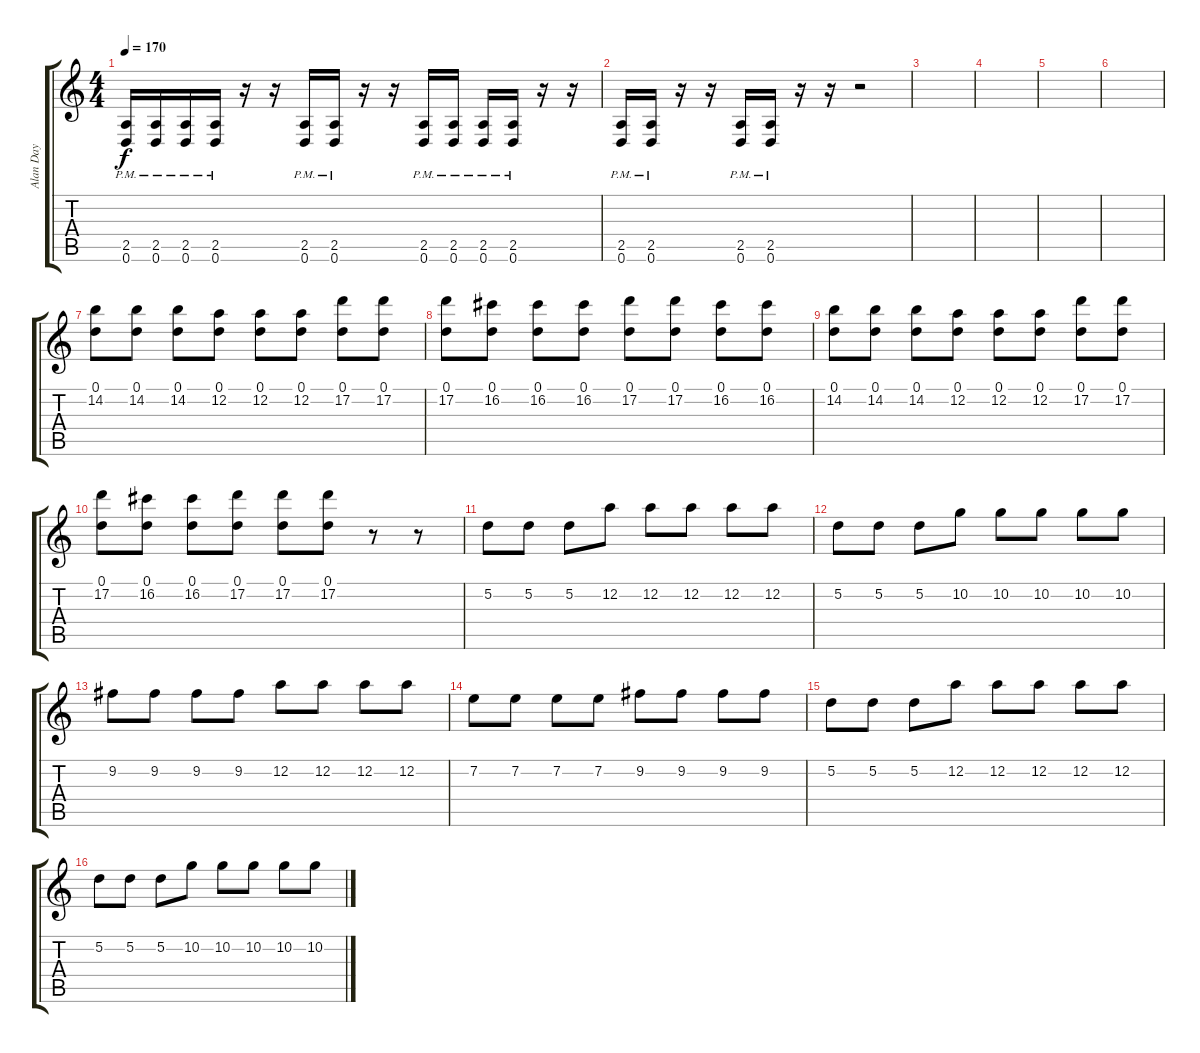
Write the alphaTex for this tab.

\track ("Alan Day" "Alan Day") {instrument distortionguitar bank 255}
\staff {score tabs}
\tuning (D4 A3 F3 C3 G2 D2) {hide}
\ts (4 4)
\tempo 170
\clef g2
\ks c
(2.5{pm} 0.6{pm}).16{dy f} (2.5{pm} 0.6{pm}).16 (2.5{pm} 0.6{pm}).16 (2.5{pm} 0.6{pm}).16 r.16 r.16 (2.5{pm} 0.6{pm}).16 (2.5{pm} 0.6{pm}).16 r.16 r.16 (2.5{pm} 0.6{pm}).16 (2.5{pm} 0.6{pm}).16 (2.5{pm} 0.6{pm}).16 (2.5{pm} 0.6{pm}).16 r.16 r.16 |
(2.5{pm} 0.6{pm}).16 (2.5{pm} 0.6{pm}).16 r.16 r.16 (2.5{pm} 0.6{pm}).16 (2.5{pm} 0.6{pm}).16 r.16 r.16 r.2 |
|
|
|
|
(0.1 14.2).8 (0.1 14.2).8 (0.1 14.2).8 (0.1 12.2).8 (0.1 12.2).8 (0.1 12.2).8 (0.1 17.2).8 (0.1 17.2).8 |
(0.1 17.2).8 (0.1 16.2).8 (0.1 16.2).8 (0.1 16.2).8 (0.1 17.2).8 (0.1 17.2).8 (0.1 16.2).8 (0.1 16.2).8 |
(0.1 14.2).8 (0.1 14.2).8 (0.1 14.2).8 (0.1 12.2).8 (0.1 12.2).8 (0.1 12.2).8 (0.1 17.2).8 (0.1 17.2).8 |
(0.1 17.2).8 (0.1 16.2).8 (0.1 16.2).8 (0.1 17.2).8 (0.1 17.2).8 (0.1 17.2).8 r.8 r.8 |
5.2.8 5.2.8 5.2.8 12.2.8 12.2.8 12.2.8 12.2.8 12.2.8 |
5.2.8 5.2.8 5.2.8 10.2.8 10.2.8 10.2.8 10.2.8 10.2.8 |
9.2.8 9.2.8 9.2.8 9.2.8 12.2.8 12.2.8 12.2.8 12.2.8 |
7.2.8 7.2.8 7.2.8 7.2.8 9.2.8 9.2.8 9.2.8 9.2.8 |
5.2.8 5.2.8 5.2.8 12.2.8 12.2.8 12.2.8 12.2.8 12.2.8 |
5.2.8 5.2.8 5.2.8 10.2.8 10.2.8 10.2.8 10.2.8 10.2.8
